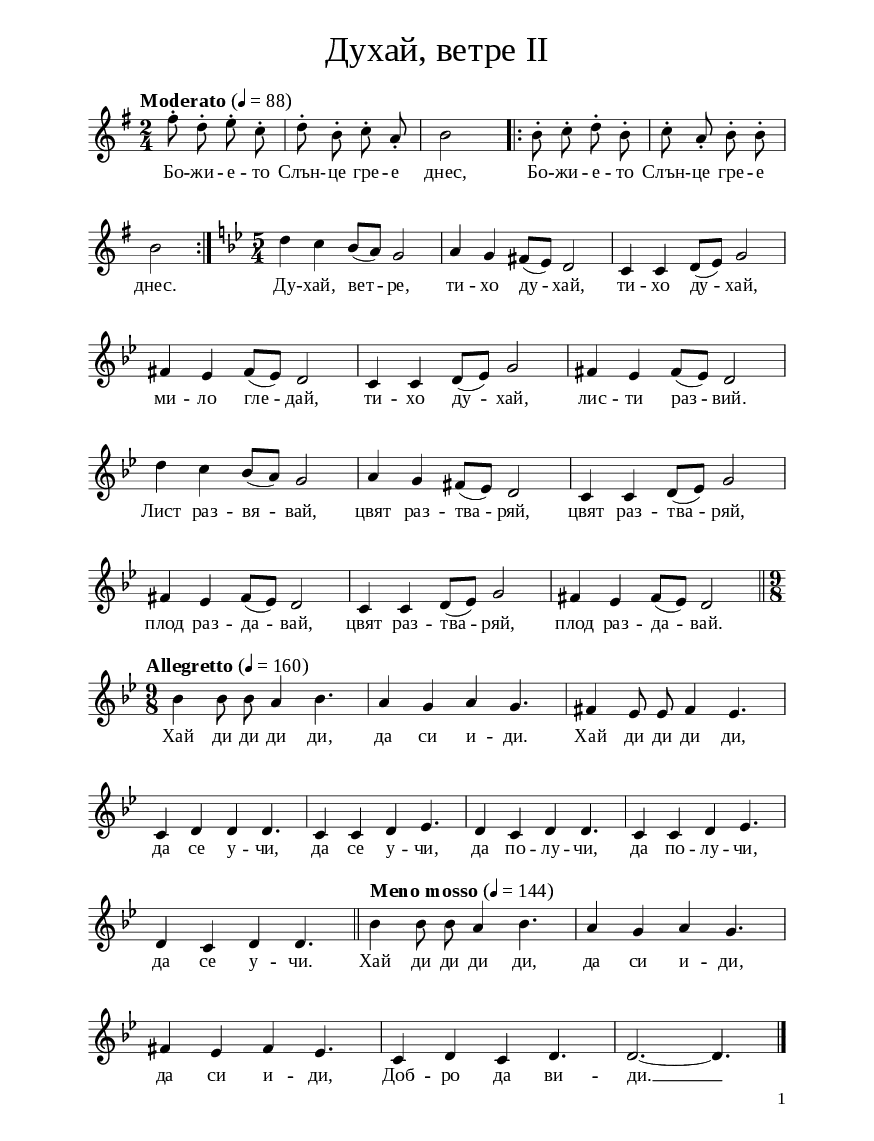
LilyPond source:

\version "2.24.3"

% include paper part and global functions
\include "include/globals.ily"

\bookpart {
  \label #'ref161
  \tocItem \markup "Духай, ветре II"
  \paper {
    print-all-headers = ##t
    print-page-number = ##t
    print-first-page-number = ##t

    % put page numbers on the bottom
    oddHeaderMarkup = \markup ""
    evenHeaderMarkup = \markup ""
    oddFooterMarkup = \markup
    \fill-line {
      ""
      \if \should-print-page-number \fromproperty #'page:page-number-string
    }
    evenFooterMarkup = \markup
    \fill-line {
      \if \should-print-page-number \fromproperty #'page:page-number-string
      ""
    }

    left-margin = 1.5\cm
    right-margin = 1.5\cm
    top-margin = 1.6\cm
    bottom-margin = 1.2\cm
    ragged-bottom = ##t % do not spread the staves to fill the whole vertical space

    % change distance between staves
    system-system-spacing =
    #'((basic-distance . 15)
       (minimum-distance . 6)
       (padding . 1)
       (stretchability . 12))
  }
  \score {
    \include "include/score-layout.ily"

    \new Voice \absolute {
      \clef treble
      \key g \major
      \time 2/4
      \tempoFunc "Moderato" 4 "88"
      \autoBeamOff
      fis''8 -.  d''8 -.  e''8 -.
      c''8 -. | % 2
      d''8 -.  b'8 -.  c''8 -.
      a'8 -.  | % 3
      b'2 \repeat volta 2 {
        | % 4
        b'8 -. c''8 -.  d''8 -.
        b'8 -.  | % 5
        c''8 -. a'8 -.  b'8 -.
        b'8 -.  \break | % 6
        b'2
        | % 7
      }
      \key g \minor \time 5/4  % 7
      d''4 c''4  bes'8 ( [  a'8 ) ]
      g'2 | % 8
      a'4  g'4  fis'8 ( [  es'8 ) ]
      d'2 | % 9
      c'4  c'4  d'8 ( [  es'8 ) ]  g'2
      \break |
      fis'4  es'4  fis'8 ( [  es'8 ) ]
      d'2 | % 11
      c'4  c'4  d'8 ( [  es'8 ) ]  g'2
      | % 12
      fis'4  es'4  fis'8 ( [  es'8 ) ]
      d'2 \break | % 13
      d''4 c''4  bes'8 ( [  a'8 ) ]
      g'2 | % 14
      a'4  g'4  fis'8 ( [  es'8 ) ]
      d'2 | % 15
      c'4  c'4  d'8 ( [  es'8 ) ]  g'2
      \break | % 16
      fis'4  es'4  fis'8 ( [  es'8 ) ]
      d'2 | % 17
      c'4  c'4  d'8 ( [  es'8 ) ]  g'2
      | % 18
      fis'4  es'4  fis'8 ( [  es'8 ) ]
      d'2 \bar "||"
      \break | % 19
      \time 9/8  | % 19
      | % 19
      \tempoFunc "Allegretto" 4 "160"
      bes'4 bes'8 bes'8  a'4
      bes'4. |
      a'4  g'4  a'4  g'4. | % 21
      fis'4  es'8  es'8  fis'4  es'4.
      \break | % 22
      c'4  d'4  d'4  d'4. | % 23
      c'4  c'4  d'4  es'4. | % 24
      d'4  c'4  d'4  d'4. | % 25
      c'4  c'4  d'4  es'4. | \break % 26
      d'4  c'4  d'4  d'4. | % 27
      \tempoFunc "Meno mosso" 4 "144"
      \bar "||" bes'4 bes'8 bes'8  a'4
      bes'4. | % 28
      a'4  g'4  a'4  g'4. \break | % 29
      fis'4  es'4  fis'4  es'4. |
      c'4  d'4  c'4  d'4. | % 31
      d'2. ~  d'4. \bar "|."
    }

    \addlyrics {
      Бо -- жи -- е -- то "Слън-" -- це гре --
      е днес, Бо -- жи -- е -- то "Слън-" --
      це гре -- е днес. Ду -- хай, вет
      -- ре, ти -- хо ду  -- хай, ти
      -- хо ду  -- хай, ми -- ло гле
      -- дай, ти -- хо ду  -- хай,
      лис -- ти раз  -- вий. Лист раз
      -- вя  -- вай, цвят раз -- тва
      -- ряй, цвят раз -- тва  --
      ряй, плод раз -- да  -- вай,
      цвят раз -- тва  -- ряй, плод
      раз -- да  -- вай. Хай ди ди ди
      ди, да си и -- ди. Хай ди ди ди
      ди, да се у -- чи, да се у -- чи,
      да по -- лу -- чи, да по -- лу --
      чи, да се у -- чи. Хай ди ди ди
      ди, да си и -- ди, да си и -- ди,
      Доб -- ро да ви -- ди. __
    }

    \header {
      title = \titleFunc #'ref_desc_16 "Духай, ветре II" "Duhaj vetre II"
    }

    \midi{}

  } % score


} % bookpart

% Più mosso
%
